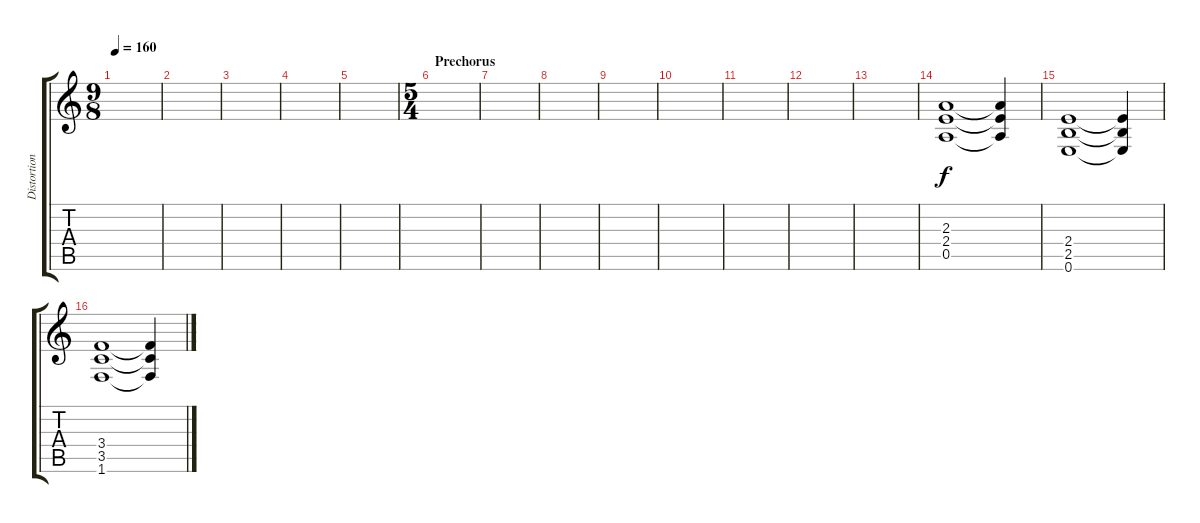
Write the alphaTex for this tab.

\track ("Distortion Guitar" "Distortion") {instrument distortionguitar}
\staff {score tabs}
\tuning (E4 B3 G3 D3 A2 E2) {hide}
\ts (9 8)
\tempo 160
\clef g2
\ks c
|
|
|
|
|
\ts (5 4)
\section ("" "Prechorus")
|
|
|
|
|
|
|
|
(2.3 2.4 0.5).1 (2.3{t} 2.4{t} 0.5{t}).4 |
(2.4 2.5 0.6).1 (2.4{t} 2.5{t} 0.6{t}).4 |
(3.4 3.5 1.6).1 (3.4{t} 3.5{t} 1.6{t}).4
